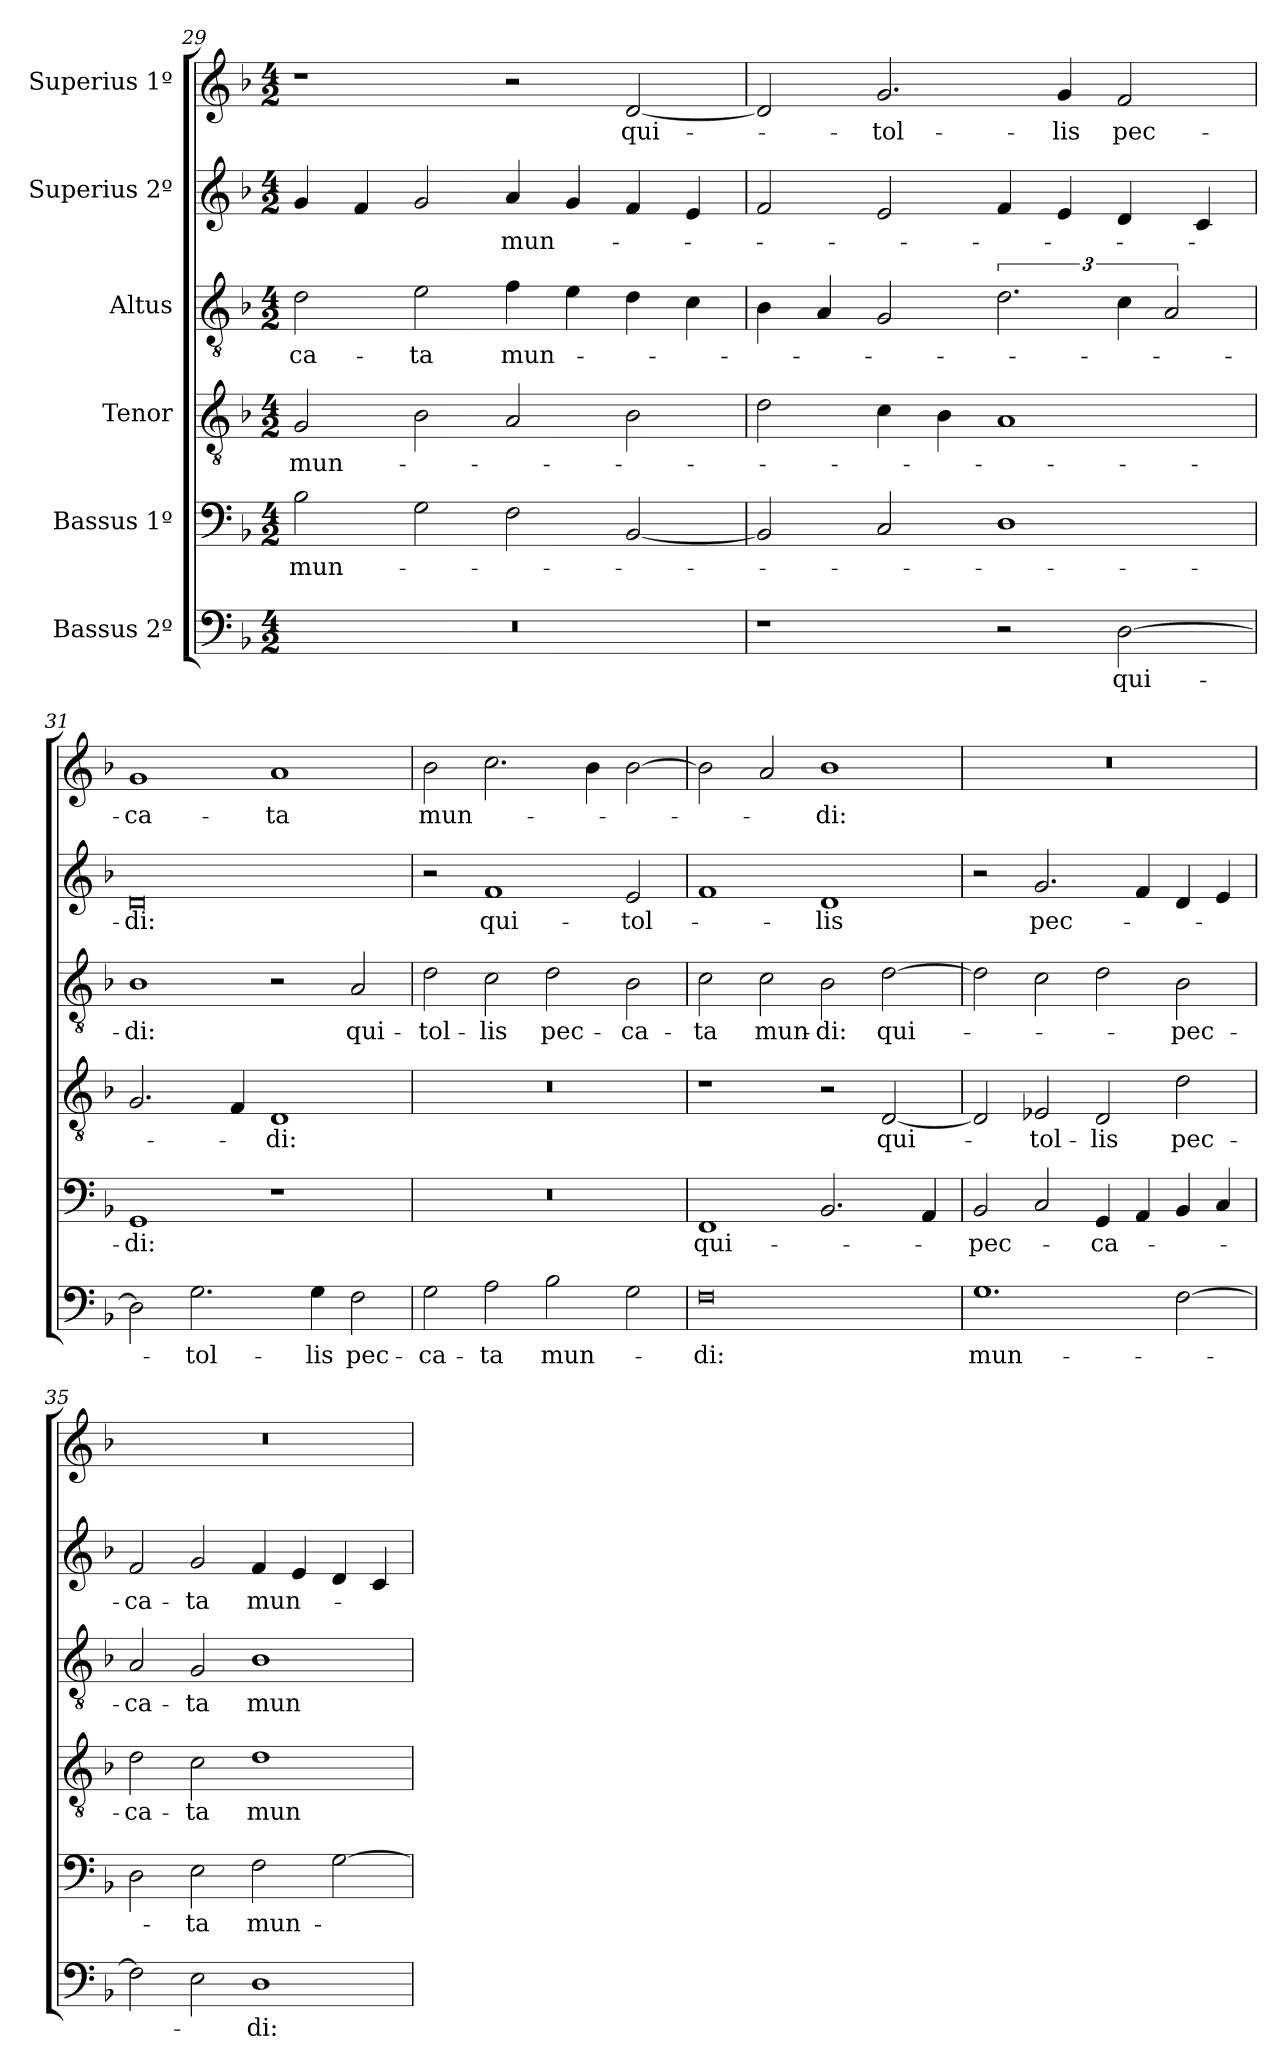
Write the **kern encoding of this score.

**kern	**text	**kern	**text	**kern	**text	**kern	**text	**kern	**text	**kern	**text
*part6	*part6	*part5	*part5	*part4	*part4	*part3	*part3	*part2	*part2	*part1	*part1
*staff6	*staff6	*staff5	*staff5	*staff4	*staff4	*staff3	*staff3	*staff2	*staff2	*staff1	*staff1
*I"Bassus 2º	*	*I"Bassus 1º	*	*I"Tenor	*	*I"Altus	*	*I"Superius 2º	*	*I"Superius 1º	*
*clefF4	*	*clefF4	*	*clefGv2	*	*clefGv2	*	*clefG2	*	*clefG2	*
*k[b-]	*	*k[b-]	*	*k[b-]	*	*k[b-]	*	*k[b-]	*	*k[b-]	*
*M4/2	*	*M4/2	*	*M4/2	*	*M4/2	*	*M4/2	*	*M4/2	*
=29	=29	=29	=29	=29	=29	=29	=29	=29	=29	=29	=29
0r	.	2B-\	mun-	2G/	mun-	2d\	-ca-	4g/	.	1r	.
.	.	.	.	.	.	.	.	4f/	.	.	.
.	.	2G\	.	2B-\	.	2e\	-ta	2g/	.	.	.
.	.	2F\	.	2A/	.	4f\	mun-	4a/	mun-	2r	.
.	.	.	.	.	.	4e\	.	4g/	.	.	.
.	.	[2BB-/	.	2B-\	.	4d\	.	4f/	.	[2d/	qui-
.	.	.	.	.	.	4c\	.	4e/	.	.	.
=30	=30	=30	=30	=30	=30	=30	=30	=30	=30	=30	=30
1r	.	2BB-/]	.	2d\	.	4B-\	.	2f/	.	2d/]	.
.	.	.	.	.	.	4A/	.	.	.	.	.
.	.	2C/	.	4c\	.	2G/	.	2e/	.	2.g/	-tol-
.	.	.	.	4B-\	.	.	.	.	.	.	.
2r	.	1D\	.	1A/	.	3.d\	.	4f/	.	.	.
.	.	.	.	.	.	.	.	4e/	.	4g/	-lis
[2D\	qui-	.	.	.	.	6c\	.	4d/	.	2f/	pec-
.	.	.	.	.	.	3A/	.	.	.	.	.
.	.	.	.	.	.	.	.	4c/	.	.	.
=31	=31	=31	=31	=31	=31	=31	=31	=31	=31	=31	=31
2D\]	.	1GG/	-di:	2.G/	.	1B-\	-di:	0d/	-di:	1g/	-ca-
2.G\	-tol-	.	.	.	.	.	.	.	.	.	.
.	.	.	.	4F/	.	.	.	.	.	.	.
.	.	1r	.	1D/	-di:	2r	.	.	.	1a/	-ta
4G\	-lis	.	.	.	.	.	.	.	.	.	.
2F\	pec-	.	.	.	.	2A/	qui-	.	.	.	.
=32	=32	=32	=32	=32	=32	=32	=32	=32	=32	=32	=32
2G\	-ca-	0r	.	0r	.	2d\	-tol-	2r	.	2b-\	mun-
2A\	-ta	.	.	.	.	2c\	-lis	1f/	qui-	2.cc\	.
2B-\	mun-	.	.	.	.	2d\	pec-	.	.	.	.
.	.	.	.	.	.	.	.	.	.	4b-\	.
2G\	.	.	.	.	.	2B-\	-ca-	2e/	-tol-	[2b-\	.
=33	=33	=33	=33	=33	=33	=33	=33	=33	=33	=33	=33
0F\	-di:	1FF/	qui-	1r	.	2c\	-ta	1f/	.	2b-\]	.
.	.	.	.	.	.	2c\	mun-	.	.	2a/	.
.	.	2.BB-/	.	2r	.	2B-\	-di:	1d/	-lis	1b-\	-di:
.	.	.	.	[2D/	qui-	[2d\	qui-	.	.	.	.
.	.	4AA/	.	.	.	.	.	.	.	.	.
=34	=34	=34	=34	=34	=34	=34	=34	=34	=34	=34	=34
1.G\	mun-	2BB-/	-pec-	2D/]	.	2d\]	.	2r	.	0r	.
.	.	2C/	.	2E-X/	-tol-	2c\	.	2.g/	pec-	.	.
.	.	4GG/	-ca-	2D/	-lis	2d\	.	.	.	.	.
.	.	4AA/	.	.	.	.	.	4f/	.	.	.
[2F\	.	4BB-/	.	2d\	pec-	2B-\	-pec-	4d/	.	.	.
.	.	4C/	.	.	.	.	.	4e/	.	.	.
=35	=35	=35	=35	=35	=35	=35	=35	=35	=35	=35	=35
2F\]	.	2D\	.	2d\	-ca-	2A/	-ca-	2f/	-ca-	0r	.
2E\	.	2E\	-ta	2c\	-ta	2G/	-ta	2g/	-ta	.	.
1D\	-di:	2F\	mun-	1d\	mun-	1B-\	mun-	4f/	mun-	.	.
.	.	.	.	.	.	.	.	4e/	.	.	.
.	.	[2G\	.	.	.	.	.	4d/	.	.	.
.	.	.	.	.	.	.	.	4c/	.	.	.
=	=	=	=	=	=	=	=	=	=	=	=
*-	*-	*-	*-	*-	*-	*-	*-	*-	*-	*-	*-
